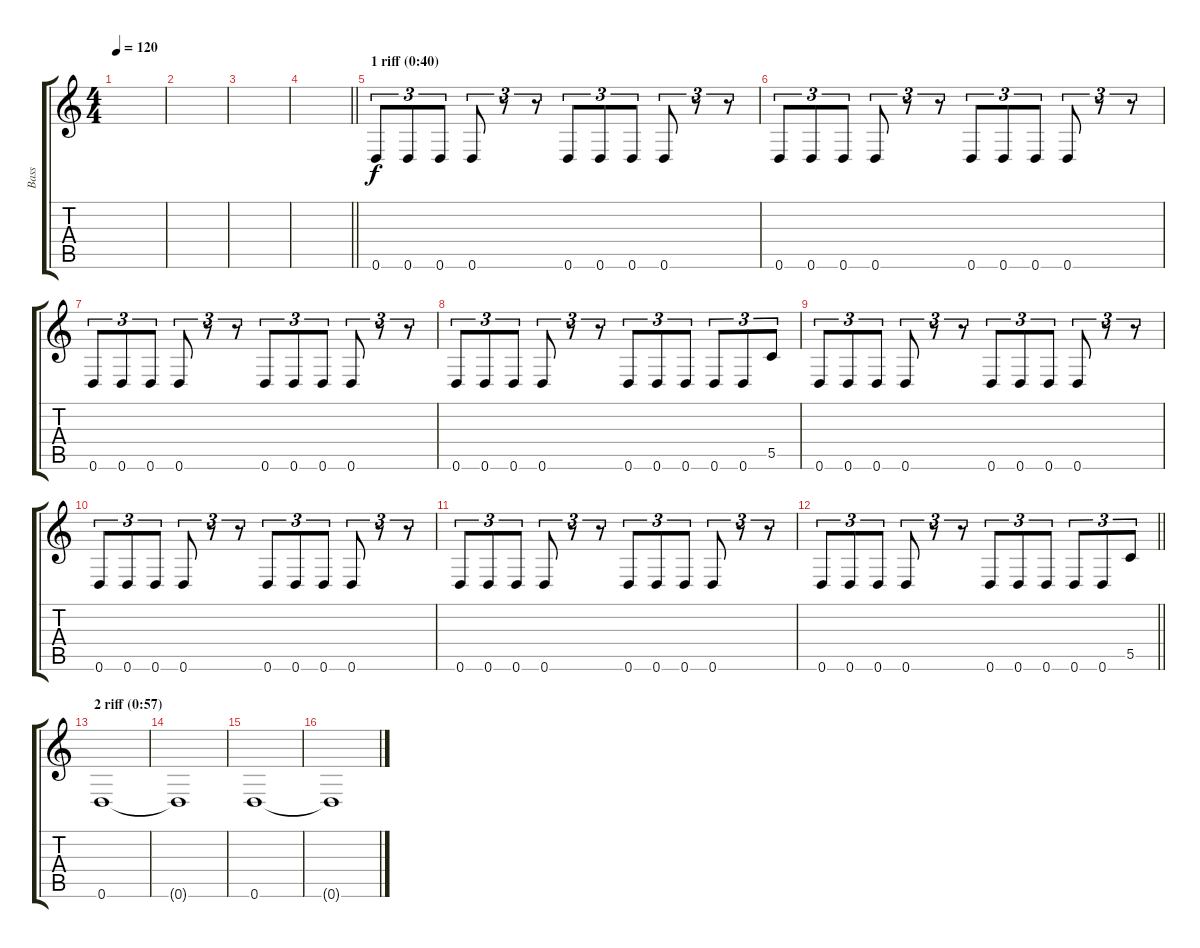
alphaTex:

\track ("Bass" "Bass") {instrument electricbassfinger}
\staff {score tabs}
\tuning (D4 A3 F3 C3 G2 D2) {hide}
\ts (4 4)
\tempo 120
\clef g2
\ks c
|
|
|
\barLineRight lightlight
|
\section ("" "1 riff (0:40)")
0.6.8{tu (3 2)} 0.6.8{tu (3 2)} 0.6.8{tu (3 2)} 0.6.8{tu (3 2)} r.8{tu (3 2)} r.8{tu (3 2)} 0.6.8{tu (3 2)} 0.6.8{tu (3 2)} 0.6.8{tu (3 2)} 0.6.8{tu (3 2)} r.8{tu (3 2)} r.8{tu (3 2)} |
0.6.8{tu (3 2)} 0.6.8{tu (3 2)} 0.6.8{tu (3 2)} 0.6.8{tu (3 2)} r.8{tu (3 2)} r.8{tu (3 2)} 0.6.8{tu (3 2)} 0.6.8{tu (3 2)} 0.6.8{tu (3 2)} 0.6.8{tu (3 2)} r.8{tu (3 2)} r.8{tu (3 2)} |
0.6.8{tu (3 2)} 0.6.8{tu (3 2)} 0.6.8{tu (3 2)} 0.6.8{tu (3 2)} r.8{tu (3 2)} r.8{tu (3 2)} 0.6.8{tu (3 2)} 0.6.8{tu (3 2)} 0.6.8{tu (3 2)} 0.6.8{tu (3 2)} r.8{tu (3 2)} r.8{tu (3 2)} |
0.6.8{tu (3 2)} 0.6.8{tu (3 2)} 0.6.8{tu (3 2)} 0.6.8{tu (3 2)} r.8{tu (3 2)} r.8{tu (3 2)} 0.6.8{tu (3 2)} 0.6.8{tu (3 2)} 0.6.8{tu (3 2)} 0.6.8{tu (3 2)} 0.6.8{tu (3 2)} 5.5.8{tu (3 2)} |
0.6.8{tu (3 2)} 0.6.8{tu (3 2)} 0.6.8{tu (3 2)} 0.6.8{tu (3 2)} r.8{tu (3 2)} r.8{tu (3 2)} 0.6.8{tu (3 2)} 0.6.8{tu (3 2)} 0.6.8{tu (3 2)} 0.6.8{tu (3 2)} r.8{tu (3 2)} r.8{tu (3 2)} |
0.6.8{tu (3 2)} 0.6.8{tu (3 2)} 0.6.8{tu (3 2)} 0.6.8{tu (3 2)} r.8{tu (3 2)} r.8{tu (3 2)} 0.6.8{tu (3 2)} 0.6.8{tu (3 2)} 0.6.8{tu (3 2)} 0.6.8{tu (3 2)} r.8{tu (3 2)} r.8{tu (3 2)} |
0.6.8{tu (3 2)} 0.6.8{tu (3 2)} 0.6.8{tu (3 2)} 0.6.8{tu (3 2)} r.8{tu (3 2)} r.8{tu (3 2)} 0.6.8{tu (3 2)} 0.6.8{tu (3 2)} 0.6.8{tu (3 2)} 0.6.8{tu (3 2)} r.8{tu (3 2)} r.8{tu (3 2)} |
\barLineRight lightlight
0.6.8{tu (3 2)} 0.6.8{tu (3 2)} 0.6.8{tu (3 2)} 0.6.8{tu (3 2)} r.8{tu (3 2)} r.8{tu (3 2)} 0.6.8{tu (3 2)} 0.6.8{tu (3 2)} 0.6.8{tu (3 2)} 0.6.8{tu (3 2)} 0.6.8{tu (3 2)} 5.5.8{tu (3 2)} |
\section ("" "2 riff (0:57)")
0.6.1 |
0.6{t}.1 |
0.6.1 |
0.6{t}.1
